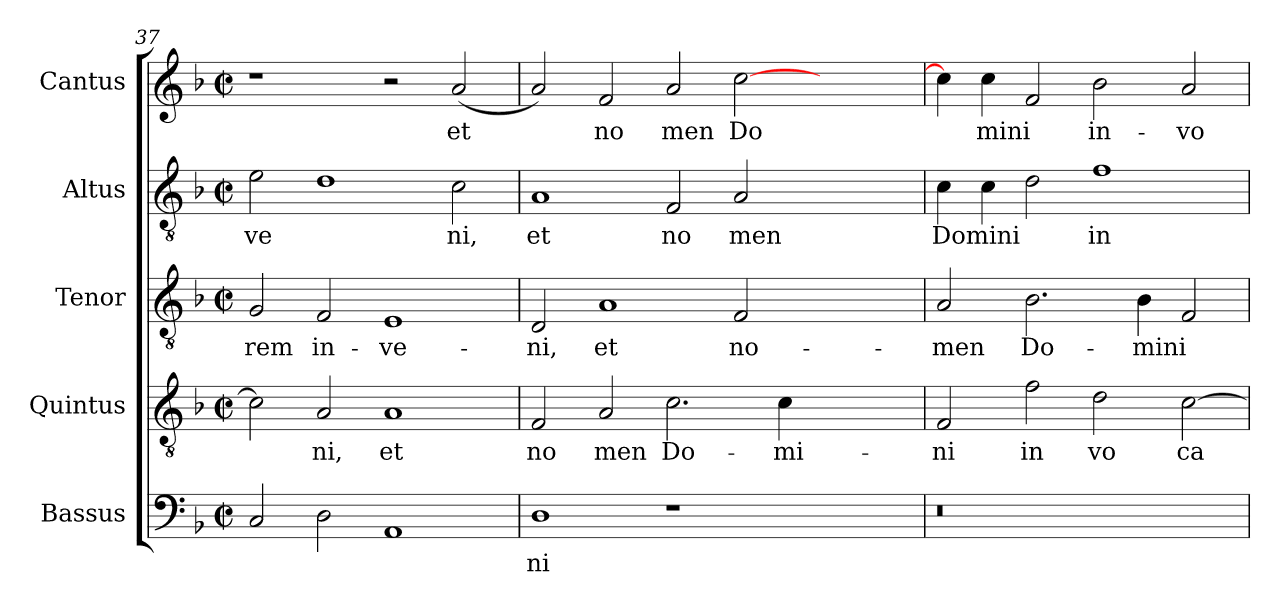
**kern	**text	**kern	**text	**kern	**text	**kern	**text	**kern	**text
*part5	*part5	*part4	*part4	*part3	*part3	*part2	*part2	*part1	*part1
*staff5	*staff5	*staff4	*staff4	*staff3	*staff3	*staff2	*staff2	*staff1	*staff1
*I"Bassus	*	*I"Quintus	*	*I"Tenor	*	*I"Altus	*	*I"Cantus	*
*clefF4	*	*clefGv2	*	*clefGv2	*	*clefGv2	*	*clefG2	*
*k[b-]	*	*k[b-]	*	*k[b-]	*	*k[b-]	*	*k[b-]	*
*F:	*	*F:	*	*F:	*	*F:	*	*F:	*
*M2/2	*	*M2/2	*	*M2/2	*	*M2/2	*	*M2/2	*
*met(c|)	*	*met(c|)	*	*met(c|)	*	*met(c|)	*	*met(c|)	*
=37	=37	=37	=37	=37	=37	=37	=37	=37	=37
!	!	!	!	!	!LO:LY:b:cj	!	!LO:LY:b:cj	!	!
2C/	.	2c\]	.	2G/	-rem	2e\	ve	1r	.
!	!	!	!LO:LY:b:cj	!	!LO:LY:b:cj	!	!	!	!
2D\	.	2A/	-ni,	2F/	in-	1d	.	.	.
!	!	!	!LO:LY:b:cj	!	!LO:LY:b:cj	!	!	!	!
1AA	.	1A	et	1E	-ve-	.	.	2r	.
!	!	!	!	!	!	!	!LO:LY:b:cj	!	!LO:LY:b:cj
.	.	.	.	.	.	2c\	ni,	(<2a/	et
=38	=38	=38	=38	=38	=38	=38	=38	=38	=38
!	!LO:LY:b:cj	!	!LO:LY:b:cj	!	!LO:LY:b:cj	!	!LO:LY:b:cj	!	!
1D	ni	2F/	no	2D/	-ni,	1A	et	2a/)	.
!	!	!	!LO:LY:b:cj	!	!LO:LY:b:cj	!	!	!	!LO:LY:b:cj
.	.	2A/	men	1A	et	.	.	2f/	no
!LO:N:vis=1	!	!	!LO:LY:b:cj	!	!	!	!LO:LY:b:cj	!	!LO:LY:b:cj
0r	.	2.c\	Do-	.	.	2F/	no	2a/	men
!	!	!	!	!	!LO:LY:b:cj	!	!LO:LY:b:cj	!	!LO:LY:b
.	.	.	.	2F/	no-	2A/	men	[<2cc\	Do
!	!	!	!LO:LY:b:cj	!	!	!	!	!	!
.	.	4c\	-mi-	.	.	.	.	.	.
.	.	1ryy	.	1ryy	.	1ryy	.	1ryy	.
!!LO:PB:g=z
=39	=39	=39	=39	=39	=39	=39	=39	=39	=39
!	!	!	!LO:LY:b:cj	!	!LO:LY:b:cj	!	!LO:LY:b	!	!
0r	.	2F/	-ni	2A/	-men	4c\	Domini	4cc\]	.
!	!	!	!	!	!	!	!	!	!LO:LY:b:cj
.	.	.	.	.	.	4c\	.	4cc\	mini
!	!	!	!LO:LY:b:cj	!	!LO:LY:b:cj	!	!	!	!
.	.	2f\	in	2.B-\	Do-	2d\	.	2f/	.
!	!	!	!LO:LY:b:cj	!	!	!	!LO:LY:b:cj	!	!LO:LY:b:cj
.	.	2d\	vo	.	.	1f	in	2b-\	in-
!	!	!	!	!	!LO:LY:b:cj	!	!	!	!
.	.	.	.	4B-\	-mini	.	.	.	.
!	!	!	!LO:LY:b:cj	!	!	!	!	!	!LO:LY:b:cj
.	.	[>2c\	ca	2F/	.	.	.	2a/	-vo-
=	=	=	=	=	=	=	=	=	=
*-	*-	*-	*-	*-	*-	*-	*-	*-	*-
